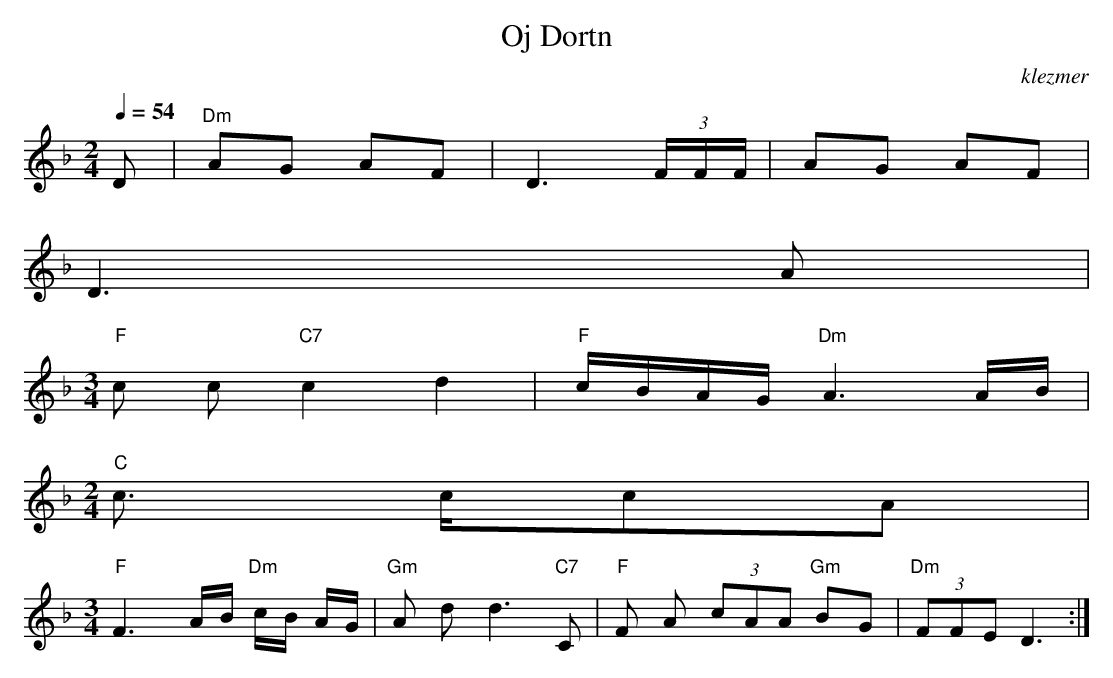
X:1
T:Oj Dortn
O:klezmer
M:2/4
L:1/8
Q:1/4=54
K:F
V:1
D |"Dm" AG AF |D3  (3F/F/F/ |AG AF |
D3 A|
M:3/4
"F" c c"C7" c2 d2 |"F" c/B/A/G/ "Dm" A3 A/B/|
M:2/4
"C" c3/2 c/cA |
M:3/4
"F" F3 A/B/"Dm" c/B/ A/G/|"Gm" A dd3 "C7" C|"F" F A (3cAA "Gm" BG |"Dm"  (3FFE D3 :|
